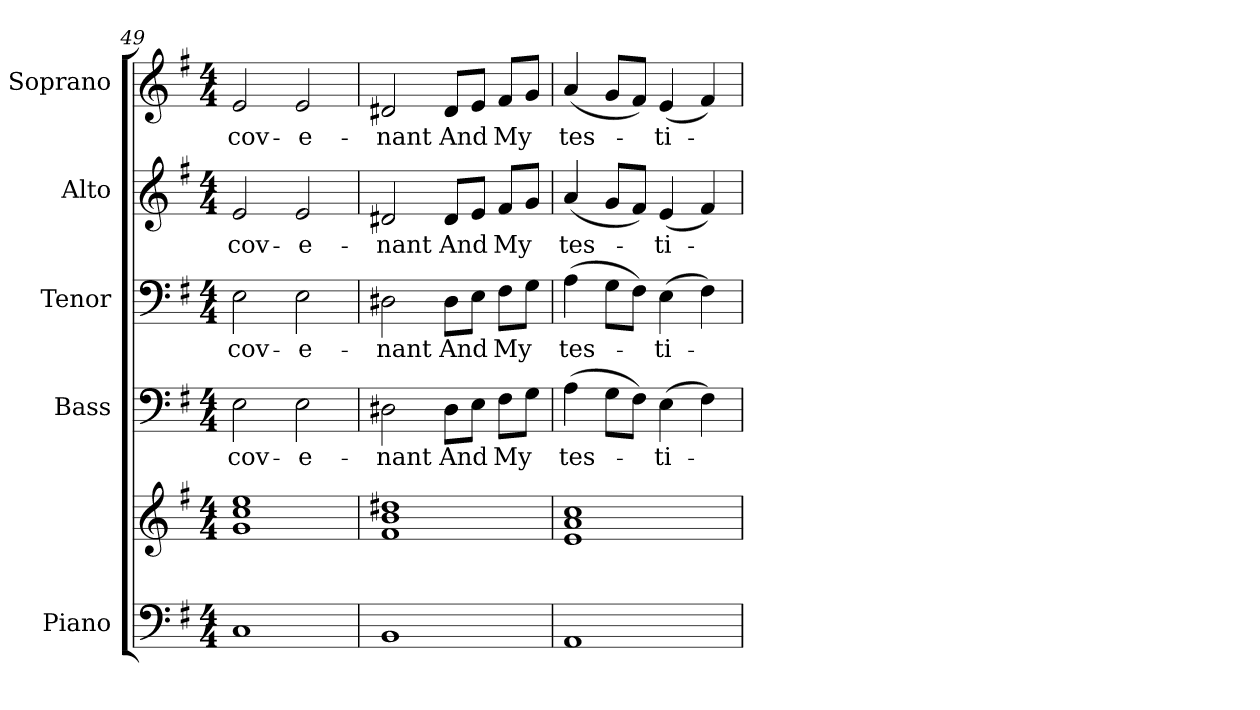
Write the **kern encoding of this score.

**kern	**kern	**kern	**text	**kern	**text	**kern	**text	**kern	**text
*part5	*part5	*part4	*part4	*part3	*part3	*part2	*part2	*part1	*part1
*staff6	*staff5	*staff4	*staff4	*staff3	*staff3	*staff2	*staff2	*staff1	*staff1
*I"Piano	*	*I"Bass	*	*I"Tenor	*	*I"Alto	*	*I"Soprano	*
*I'Pno.	*	*I'B.	*	*I'T.	*	*I'A.	*	*I'S.	*
*clefF4	*clefG2	*clefF4	*	*clefF4	*	*clefG2	*	*clefG2	*
*k[f#]	*k[f#]	*k[f#]	*	*k[f#]	*	*k[f#]	*	*k[f#]	*
*G:	*G:	*G:	*	*G:	*	*G:	*	*G:	*
*M4/4	*M4/4	*M4/4	*	*M4/4	*	*M4/4	*	*M4/4	*
=49	=49	=49	=49	=49	=49	=49	=49	=49	=49
!	!	!	!LO:LY:b:color=#000000	!	!	!	!	!	!
!	!	!	!	!	!LO:LY:b:color=#000000	!	!	!	!
!	!	!	!	!	!	!	!LO:LY:b:color=#000000	!	!
!	!	!	!	!	!	!	!	!	!LO:LY:b:color=#000000
1Ci	1gi 1cci 1eei	2Ei\	cov-	2Ei\	cov-	2ei/	cov-	2ei/	cov-
!	!	!	!LO:LY:b:color=#000000	!	!	!	!	!	!
!	!	!	!	!	!LO:LY:b:color=#000000	!	!	!	!
!	!	!	!	!	!	!	!LO:LY:b:color=#000000	!	!
!	!	!	!	!	!	!	!	!	!LO:LY:b:color=#000000
.	.	2Ei\	-e-	2Ei\	-e-	2ei/	-e-	2ei/	-e-
!!LO:PB:g=z
=50	=50	=50	=50	=50	=50	=50	=50	=50	=50
!	!	!	!LO:LY:b:color=#000000	!	!	!	!	!	!
!	!	!	!	!	!LO:LY:b:color=#000000	!	!	!	!
!	!	!	!	!	!	!	!LO:LY:b:color=#000000	!	!
!	!	!	!	!	!	!	!	!	!LO:LY:b:color=#000000
1BBi	1f#i 1bi 1dd#Xi	2D#Xi\	-nant	2D#Xi\	-nant	2d#Xi/	-nant	2d#Xi/	-nant
!	!	!	!LO:LY:b:color=#000000	!	!	!	!	!	!
!	!	!	!	!	!LO:LY:b:color=#000000	!	!	!	!
!	!	!	!	!	!	!	!LO:LY:b:color=#000000	!	!
!	!	!	!	!	!	!	!	!	!LO:LY:b:color=#000000
.	.	8D#i\L	And	8D#i\L	And	8d#i/L	And	8d#i/L	And
.	.	8Ei\J	.	8Ei\J	.	8ei/J	.	8ei/J	.
!	!	!	!LO:LY:b:color=#000000	!	!	!	!	!	!
!	!	!	!	!	!LO:LY:b:color=#000000	!	!	!	!
!	!	!	!	!	!	!	!LO:LY:b:color=#000000	!	!
!	!	!	!	!	!	!	!	!	!LO:LY:b:color=#000000
.	.	8F#i\L	My	8F#i\L	My	8f#i/L	My	8f#i/L	My
.	.	8Gi\J	.	8Gi\J	.	8gi/J	.	8gi/J	.
=51	=51	=51	=51	=51	=51	=51	=51	=51	=51
!	!	!	!LO:LY:b:color=#000000	!	!	!	!	!	!
!	!	!	!	!	!LO:LY:b:color=#000000	!	!	!	!
!	!	!	!	!	!	!	!LO:LY:b:color=#000000	!	!
!	!	!	!	!	!	!	!	!	!LO:LY:b:color=#000000
1AAi	1ei 1ai 1cci	(4Ai\	tes-	(4Ai\	tes-	(4ai/	tes-	(4ai/	tes-
.	.	8Gi\L	.	8Gi\L	.	8gi/L	.	8gi/L	.
.	.	8F#i\J)	.	8F#i\J)	.	8f#i/J)	.	8f#i/J)	.
!	!	!	!LO:LY:b:color=#000000	!	!	!	!	!	!
!	!	!	!	!	!LO:LY:b:color=#000000	!	!	!	!
!	!	!	!	!	!	!	!LO:LY:b:color=#000000	!	!
!	!	!	!	!	!	!	!	!	!LO:LY:b:color=#000000
.	.	(4Ei\	-ti-	(4Ei\	-ti-	(4ei/	-ti-	(4ei/	-ti-
.	.	4F#i\)	.	4F#i\)	.	4f#i/)	.	4f#i/)	.
=	=	=	=	=	=	=	=	=	=
*-	*-	*-	*-	*-	*-	*-	*-	*-	*-
